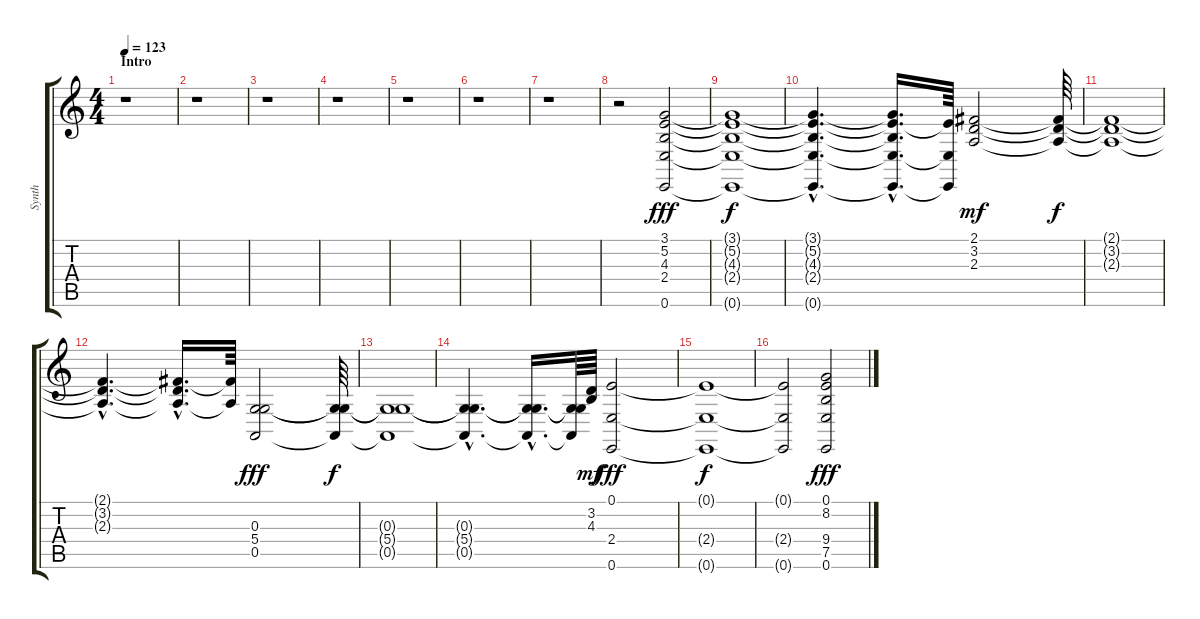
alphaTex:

\track ("Synth" "Synth") {instrument stringensemble2}
\staff {score tabs}
\tuning (E4 B3 G3 D3 A2 E2) {hide}
\ts (4 4)
\section ("" "Intro")
\tempo 123
\clef g2
\ks c
r.1{dy fff instrument stringensemble2} |
r.1 |
r.1 |
r.1 |
r.1 |
r.1 |
r.1 |
r.2 (3.1 5.2 4.3 2.4 0.6).2 |
(3.1{t} 5.2{t} 4.3{t} 2.4{t} 0.6{t}).1{dy f} |
(3.1{hac t} 5.2{hac t} 4.3{hac t} 2.4{hac t} 0.6{hac t}).4{d} (3.1{hac t} 5.2{hac t} 4.3{hac t} 2.4{hac t} 0.6{hac t}).16{d} (5.2{t} 2.4{t} 0.6{t}).64 (2.1 3.2 2.3).2{dy mf} (2.1{t} 3.2{t} 2.3{t}).64{dy f} |
(2.1{t} 3.2{t} 2.3{t}).1 |
(2.1{hac t} 3.2{hac t} 2.3{hac t}).4{d} (2.1{hac t} 3.2{hac t} 2.3{hac t}).16{d} (2.1{t} 2.3{t}).64 (0.3 5.4 0.5).2{dy fff} (0.3{t} 5.4{t} 0.5{t}).64{dy f} |
(0.3{t} 5.4{t} 0.5{t}).1 |
(0.3{hac t} 5.4{hac t} 0.5{hac t}).4{d} (0.3{hac t} 5.4{hac t} 0.5{hac t}).16{d} (0.3{t} 5.4{t} 0.5{t}).64 (3.2 4.3).64{dy mf} (0.1 2.4 0.6).2{dy fff} |
(0.1{t} 2.4{t} 0.6{t}).1{dy f} |
(0.1{t} 2.4{t} 0.6{t}).2 (0.1 8.2 9.4 7.5 0.6).2{dy fff}
